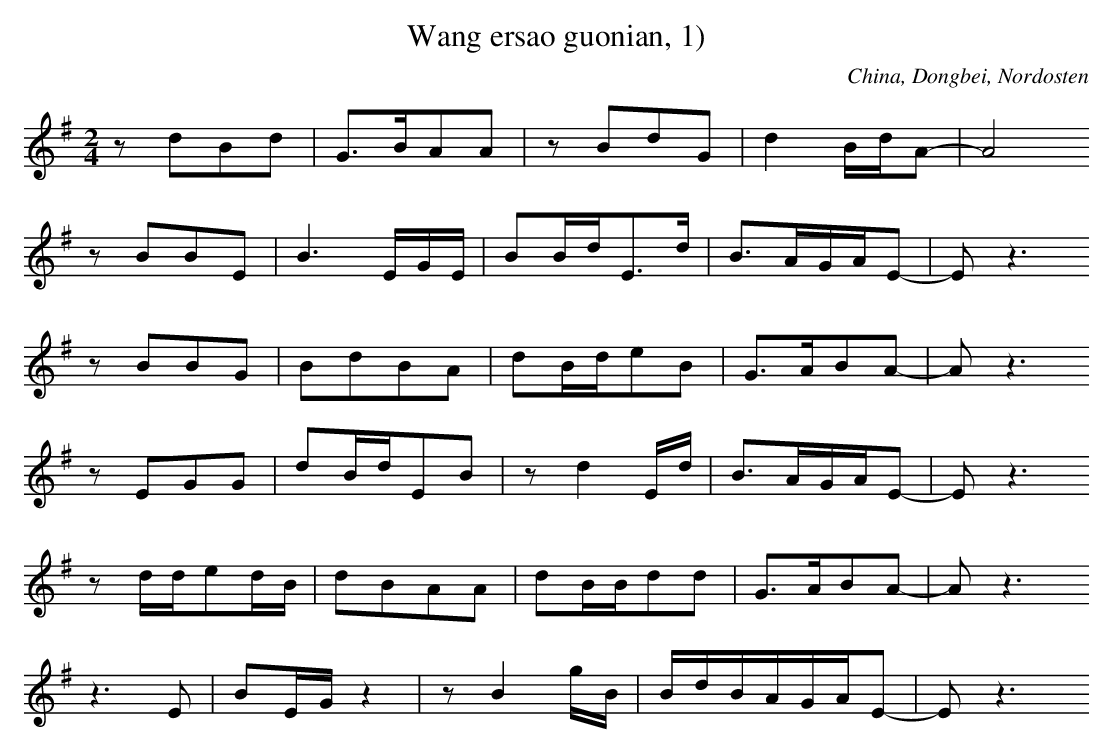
X:1
T: Wang ersao guonian, 1)
O: China, Dongbei, Nordosten
M: 2/4
L: 1/16
K: G
z2d2B2d2 | G3BA2A2 | z2B2d2G2 | d4BdA2- | A8
z2B2B2E2 | B6EGE | B2BdE3d | B3AGAE2- | E2z6
z2B2B2G2 | B2d2B2A2 | d2Bde2B2 | G3AB2A2- | A2z6
z2E2G2G2 | d2BdE2B2 | z2d4Ed | B3AGAE2- | E2z6
z2dde2dB | d2B2A2A2 | d2BBd2d2 | G3AB2A2- | A2z6
z6E2 | B2EGz4 | z2B4gB | BdBAGAE2- | E2z6
